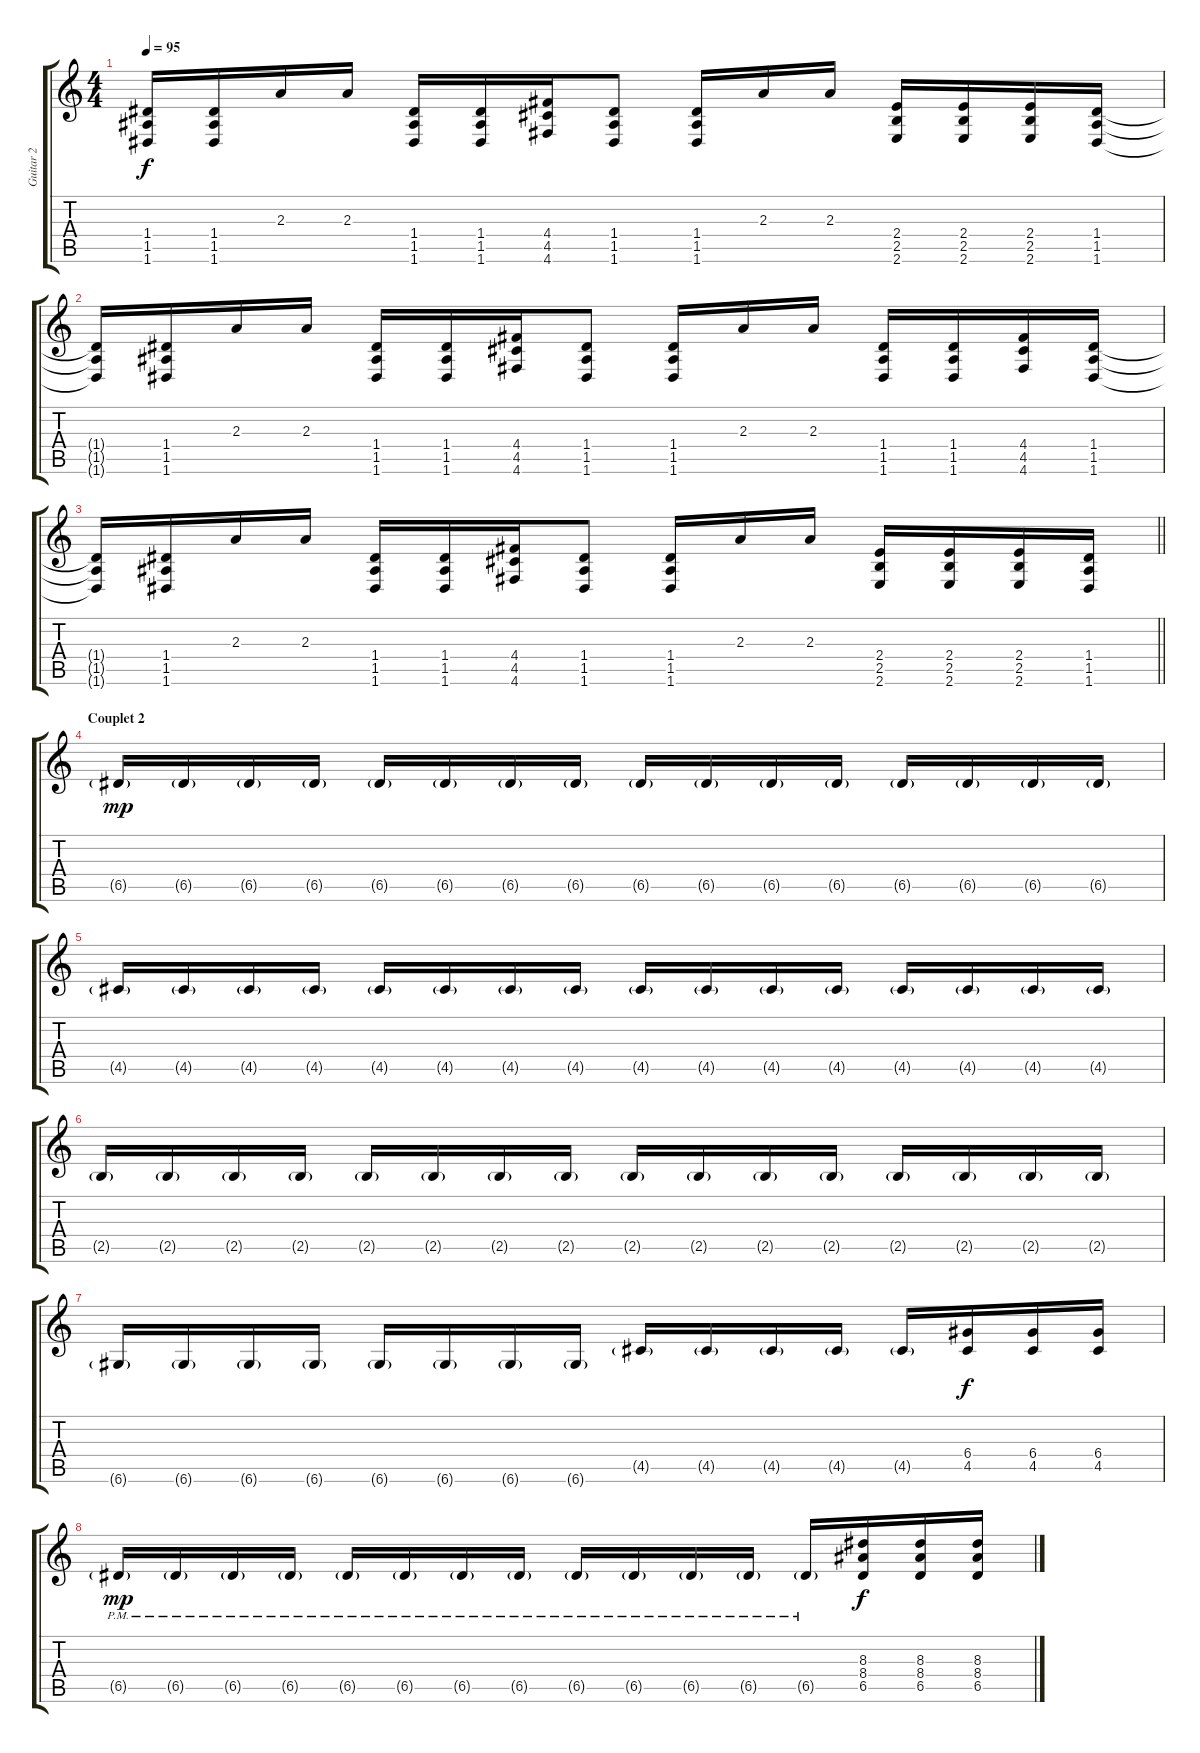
\track ("Guitar 2" "Guitar 2") {instrument overdrivenguitar}
\staff {score tabs}
\tuning (E4 B3 G3 D3 A2 D2) {hide}
\ts (4 4)
\tempo 95
\clef g2
\ks c
(1.4{t} 1.5{t} 1.6{t}).16{dy f} (1.4 1.5 1.6).16 2.3.16 2.3.16 (1.4 1.5 1.6).16 (1.4 1.5 1.6).16 (4.4 4.5 4.6).16 (1.4 1.5 1.6).8 (1.4 1.5 1.6).16 2.3.16 2.3.16 (2.4 2.5 2.6).16 (2.4 2.5 2.6).16 (2.4 2.5 2.6).16 (1.4 1.5 1.6).16 |
(1.4{t} 1.5{t} 1.6{t}).16 (1.4 1.5 1.6).16 2.3.16 2.3.16 (1.4 1.5 1.6).16 (1.4 1.5 1.6).16 (4.4 4.5 4.6).16 (1.4 1.5 1.6).8 (1.4 1.5 1.6).16 2.3.16 2.3.16 (1.4 1.5 1.6).16 (1.4 1.5 1.6).16 (4.4 4.5 4.6).16 (1.4 1.5 1.6).16 |
\barLineRight lightlight
(1.4{t} 1.5{t} 1.6{t}).16 (1.4 1.5 1.6).16 2.3.16 2.3.16 (1.4 1.5 1.6).16 (1.4 1.5 1.6).16 (4.4 4.5 4.6).16 (1.4 1.5 1.6).8 (1.4 1.5 1.6).16 2.3.16 2.3.16 (2.4 2.5 2.6).16 (2.4 2.5 2.6).16 (2.4 2.5 2.6).16 (1.4 1.5 1.6).16 |
\section ("" "Couplet 2")
6.5{g}.16{dy mp volume 5} 6.5{g}.16 6.5{g}.16 6.5{g}.16 6.5{g}.16 6.5{g}.16 6.5{g}.16 6.5{g}.16 6.5{g}.16 6.5{g}.16 6.5{g}.16 6.5{g}.16 6.5{g}.16 6.5{g}.16 6.5{g}.16 6.5{g}.16 |
4.5{g}.16 4.5{g}.16 4.5{g}.16 4.5{g}.16 4.5{g}.16 4.5{g}.16 4.5{g}.16 4.5{g}.16 4.5{g}.16 4.5{g}.16 4.5{g}.16 4.5{g}.16 4.5{g}.16 4.5{g}.16 4.5{g}.16 4.5{g}.16 |
2.5{g}.16 2.5{g}.16 2.5{g}.16 2.5{g}.16 2.5{g}.16 2.5{g}.16 2.5{g}.16 2.5{g}.16 2.5{g}.16 2.5{g}.16 2.5{g}.16 2.5{g}.16 2.5{g}.16 2.5{g}.16 2.5{g}.16 2.5{g}.16 |
6.6{g}.16 6.6{g}.16 6.6{g}.16 6.6{g}.16 6.6{g}.16 6.6{g}.16 6.6{g}.16 6.6{g}.16 4.5{g}.16 4.5{g}.16 4.5{g}.16 4.5{g}.16 4.5{g}.16 (6.4 4.5).16{dy f volume 9} (6.4 4.5).16 (6.4 4.5).16 |
6.5{g pm}.16{dy mp} 6.5{g pm}.16 6.5{g pm}.16 6.5{g pm}.16 6.5{g pm}.16 6.5{g pm}.16 6.5{g pm}.16 6.5{g pm}.16 6.5{g pm}.16 6.5{g pm}.16 6.5{g pm}.16 6.5{g pm}.16 6.5{g pm}.16 (8.3 8.4 6.5).16{dy f} (8.3 8.4 6.5).16 (8.3 8.4 6.5).16
